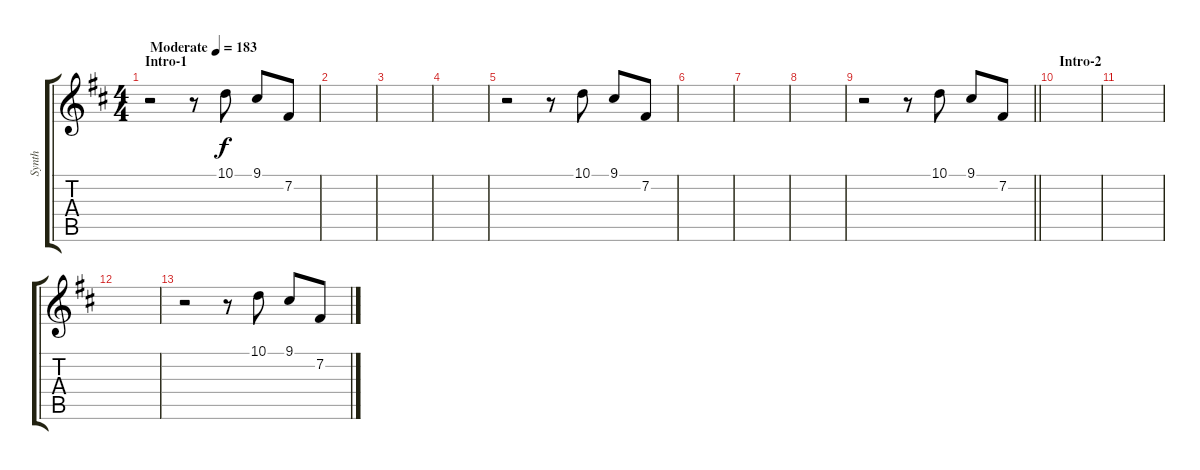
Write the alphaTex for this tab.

\track ("Synth" "Synth") {instrument pad1newage}
\staff {score tabs}
\tuning (E4 B3 G3 D3 A2 E2) {hide}
\ts (4 4)
\section ("" "Intro-1")
\tempo (183 "Moderate")
\clef g2
\ks d
r.2{dy f instrument pad1newage} r.8 10.1.8 9.1.8 7.2.8 |
|
|
|
r.2 r.8 10.1.8 9.1.8 7.2.8 |
|
|
|
\barLineRight lightlight
r.2 r.8 10.1.8 9.1.8 7.2.8 |
\section ("" "Intro-2")
|
|
|
r.2 r.8 10.1.8 9.1.8 7.2.8
